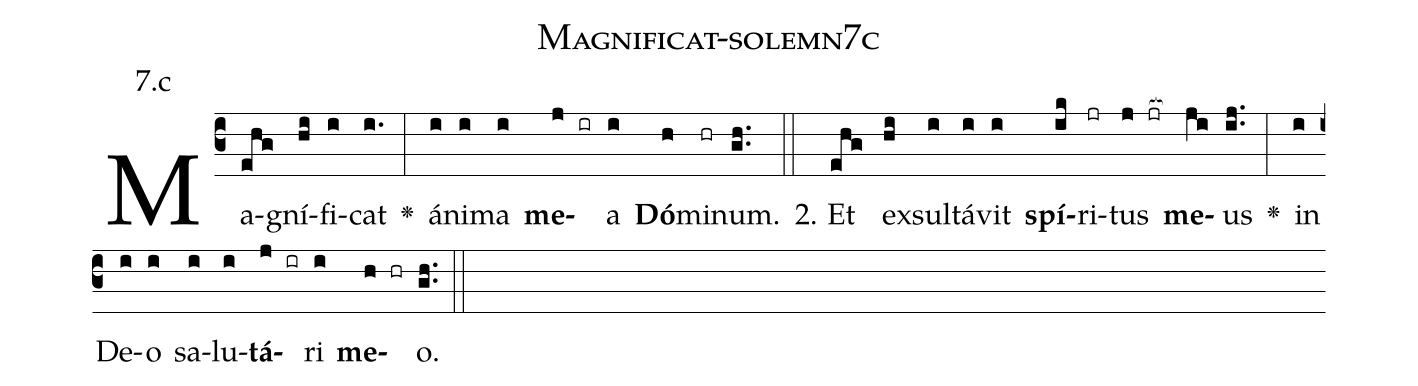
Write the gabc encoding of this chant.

name: Magnificat-solemn7c;
annotation: 7.c;
%%
(c3)Ma(ehg)gní(hi)fi(i)cat(i.) <v>\greheightstar</v>(:) á(i)ni(i)ma(i) <b>me</b>(j ir)a(i) <b>Dó</b>(h)mi(hr)num.(gh..) (::)
2. Et(ehg) ex(hi)sul(i)tá(i)vit(i) <b>spí</b>(ik)ri(jr)tus(j jr[ocb:1{]) <b>me</b>(ji[ocb:0}])us(ij..) <v>\greheightstar</v>(:) in(i) De(i)o(i) sa(i)lu(i)<b>tá</b>(j ir)ri(i) <b>me</b>(h hr)o.(gh..) (::)


%E(i) u(i) o(j) u(i) a(h) e.(gh..) (::)
